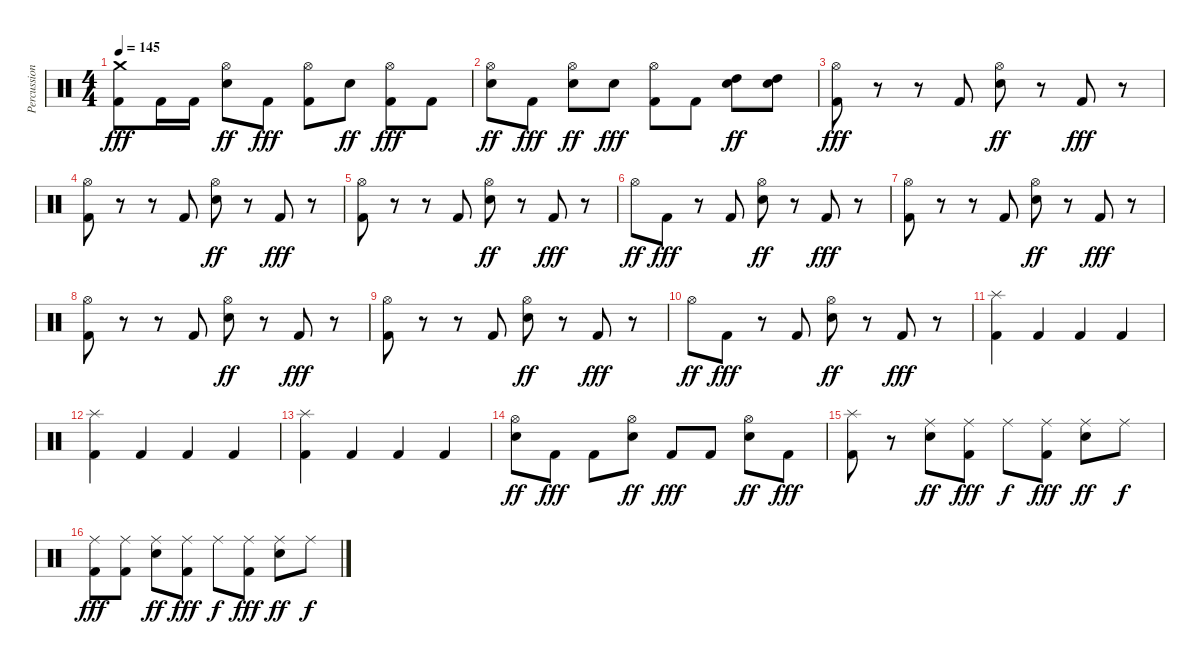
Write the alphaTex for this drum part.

\track ("Percussion" "Percussion") {instrument percussion}
\staff {score}
\articulation defaults
\ts (4 4)
\tempo 145
\clef neutral
\ks c
("Crash medium (hit)" "Kick (hit) 2").8{dy fff} "Kick (hit) 2".16 "Kick (hit) 2".16 ("Hi-Hat (open)" "Snare (hit) 2").8{dy ff} "Kick (hit) 2".8{dy fff} ("Hi-Hat (open)" "Kick (hit) 2").8 "Snare (hit) 2".8{dy ff} ("Hi-Hat (open)" "Kick (hit) 2").8{dy fff} "Kick (hit) 2".8 |
("Hi-Hat (open)" "Snare (hit) 2").8{dy ff} "Kick (hit) 2".8{dy fff} ("Hi-Hat (open)" "Snare (hit) 2").8{dy ff} "Snare (hit) 2".8{dy fff} ("Hi-Hat (open)" "Kick (hit) 2").8 "Kick (hit) 2".8 ("High Tom (hit)" "Snare (hit) 2").8{dy ff} ("High Tom (hit)" "Snare (hit) 2").8 |
("Hi-Hat (open)" "Kick (hit) 2").8{dy fff} r.8 r.8 "Kick (hit) 2".8 ("Hi-Hat (open)" "Snare (hit) 2").8{dy ff} r.8 "Kick (hit) 2".8{dy fff} r.8 |
("Hi-Hat (open)" "Kick (hit) 2").8 r.8 r.8 "Kick (hit) 2".8 ("Hi-Hat (open)" "Snare (hit) 2").8{dy ff} r.8 "Kick (hit) 2".8{dy fff} r.8 |
("Hi-Hat (open)" "Kick (hit) 2").8 r.8 r.8 "Kick (hit) 2".8 ("Hi-Hat (open)" "Snare (hit) 2").8{dy ff} r.8 "Kick (hit) 2".8{dy fff} r.8 |
"Hi-Hat (open)".8{dy ff} "Kick (hit) 2".8{dy fff} r.8 "Kick (hit) 2".8 ("Hi-Hat (open)" "Snare (hit) 2").8{dy ff} r.8 "Kick (hit) 2".8{dy fff} r.8 |
("Hi-Hat (open)" "Kick (hit) 2").8 r.8 r.8 "Kick (hit) 2".8 ("Hi-Hat (open)" "Snare (hit) 2").8{dy ff} r.8 "Kick (hit) 2".8{dy fff} r.8 |
("Hi-Hat (open)" "Kick (hit) 2").8 r.8 r.8 "Kick (hit) 2".8 ("Hi-Hat (open)" "Snare (hit) 2").8{dy ff} r.8 "Kick (hit) 2".8{dy fff} r.8 |
("Hi-Hat (open)" "Kick (hit) 2").8 r.8 r.8 "Kick (hit) 2".8 ("Hi-Hat (open)" "Snare (hit) 2").8{dy ff} r.8 "Kick (hit) 2".8{dy fff} r.8 |
"Hi-Hat (open)".8{dy ff} "Kick (hit) 2".8{dy fff} r.8 "Kick (hit) 2".8 ("Hi-Hat (open)" "Snare (hit) 2").8{dy ff} r.8 "Kick (hit) 2".8{dy fff} r.8 |
("Splash (hit)" "Kick (hit) 2").4 "Kick (hit) 2".4 "Kick (hit) 2".4 "Kick (hit) 2".4 |
("Splash (hit)" "Kick (hit) 2").4 "Kick (hit) 2".4 "Kick (hit) 2".4 "Kick (hit) 2".4 |
("Splash (hit)" "Kick (hit) 2").4 "Kick (hit) 2".4 "Kick (hit) 2".4 "Kick (hit) 2".4 |
("Hi-Hat (open)" "Snare (hit) 2").8{dy ff} "Kick (hit) 2".8{dy fff} "Kick (hit) 2".8 ("Hi-Hat (open)" "Snare (hit) 2").8{dy ff} "Kick (hit) 2".8{dy fff} "Kick (hit) 2".8 ("Hi-Hat (open)" "Snare (hit) 2").8{dy ff} "Kick (hit) 2".8{dy fff} |
("Splash (hit)" "Kick (hit) 2").8 r.8 ("Ride (middle)" "Snare (hit) 2").8{dy ff} ("Ride (middle)" "Kick (hit) 2").8{dy fff} "Ride (middle)".8{dy f} ("Ride (middle)" "Kick (hit) 2").8{dy fff} ("Ride (middle)" "Snare (hit) 2").8{dy ff} "Ride (middle)".8{dy f} |
("Ride (middle)" "Kick (hit) 2").8{dy fff} ("Ride (middle)" "Kick (hit) 2").8 ("Ride (middle)" "Snare (hit) 2").8{dy ff} ("Ride (middle)" "Kick (hit) 2").8{dy fff} "Ride (middle)".8{dy f} ("Ride (middle)" "Kick (hit) 2").8{dy fff} ("Ride (middle)" "Snare (hit) 2").8{dy ff} "Ride (middle)".8{dy f}
